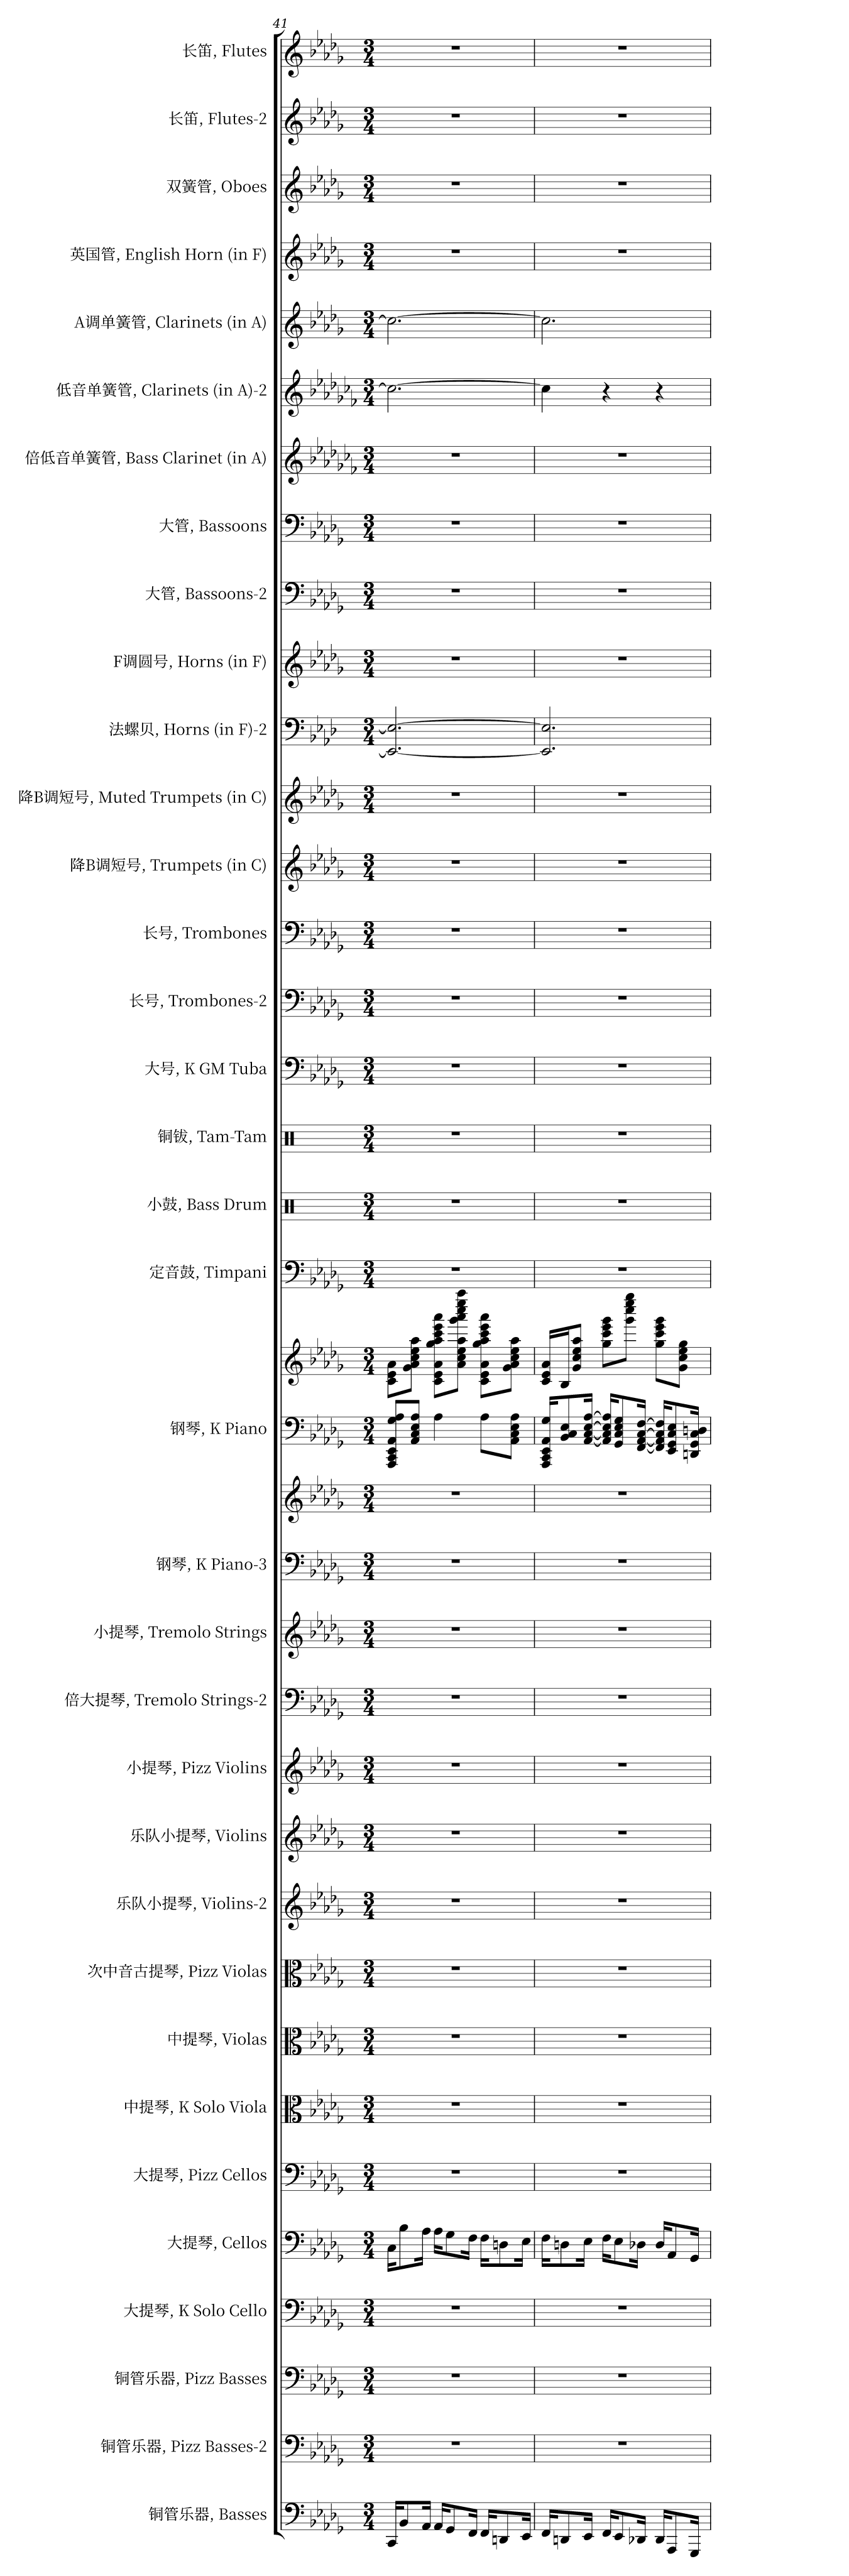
**kern	**kern	**kern	**kern	**kern	**kern	**kern	**kern	**kern	**kern	**kern	**kern	**kern	**kern	**kern	**kern	**kern	**kern	**kern	**kern	**kern	**kern	**kern	**kern	**kern	**kern	**kern	**kern	**kern	**kern	**kern	**kern	**kern	**kern	**kern	**kern	**kern
*part35	*part34	*part33	*part32	*part31	*part30	*part29	*part28	*part27	*part26	*part25	*part24	*part23	*part22	*part21	*part21	*part20	*part20	*part19	*part18	*part17	*part16	*part15	*part14	*part13	*part12	*part11	*part10	*part9	*part8	*part7	*part6	*part5	*part4	*part3	*part2	*part1
*staff37	*staff36	*staff35	*staff34	*staff33	*staff32	*staff31	*staff30	*staff29	*staff28	*staff27	*staff26	*staff25	*staff24	*staff23	*staff22	*staff21	*staff20	*staff19	*staff18	*staff17	*staff16	*staff15	*staff14	*staff13	*staff12	*staff11	*staff10	*staff9	*staff8	*staff7	*staff6	*staff5	*staff4	*staff3	*staff2	*staff1
*I"铜管乐器, Basses	*I"铜管乐器, Pizz Basses-2	*I"铜管乐器, Pizz Basses	*I"大提琴, K Solo Cello	*I"大提琴, Cellos	*I"大提琴, Pizz Cellos	*I"中提琴, K Solo Viola	*I"中提琴, Violas	*I"次中音古提琴, Pizz Violas	*I"乐队小提琴, Violins-2	*I"乐队小提琴, Violins	*I"小提琴, Pizz Violins	*I"倍大提琴, Tremolo Strings-2	*I"小提琴, Tremolo Strings	*I"钢琴, K Piano-3	*	*I"钢琴, K Piano	*	*I"定音鼓, Timpani	*I"小鼓, Bass Drum	*I"铜钹, Tam-Tam	*I"大号, K GM Tuba	*I"长号, Trombones-2	*I"长号, Trombones	*I"降B调短号, Trumpets (in C)	*I"降B调短号, Muted Trumpets (in C)	*I"法螺贝, Horns (in F)-2	*I"F调圆号, Horns (in F)	*I"大管, Bassoons-2	*I"大管, Bassoons	*I"倍低音单簧管, Bass Clarinet (in A)	*I"低音单簧管, Clarinets (in A)-2	*I"A调单簧管, Clarinets (in A)	*I"英国管, English Horn (in F)	*I"双簧管, Oboes	*I"长笛, Flutes-2	*I"长笛, Flutes
*	*	*	*	*	*	*I'Vla.	*I'Vla.	*	*I'Vlns.	*I'Vlns.	*I'Vln.	*	*	*I'Pno.	*	*I'Pno.	*	*I'Timp.	*	*	*I'Tba.	*I'Tbn.	*I'Tbn.	*	*	*I'Hor.	*I'F Hn.	*I'Bsn.	*I'Bsn.	*	*	*I'A Cl.	*I'E. Hn.	*I'Ob.	*I'Fl.	*I'Fl.
*clefF4	*clefF4	*clefF4	*clefF4	*clefF4	*clefF4	*clefC3	*clefC3	*clefC3	*clefG2	*clefG2	*clefG2	*clefF4	*clefG2	*clefF4	*clefG2	*clefF4	*clefG2	*clefF4	*clefX	*clefX	*clefF4	*clefF4	*clefF4	*clefG2	*clefG2	*clefF4	*clefG2	*clefF4	*clefF4	*clefG2	*clefG2	*clefG2	*clefG2	*clefG2	*clefG2	*clefG2
*	*	*	*	*	*	*	*	*	*	*	*	*ITrd7c12	*	*	*	*	*	*	*	*	*	*	*	*ITrd1c2	*ITrd1c2	*ITrd4c7	*ITrd4c7	*	*	*ITrd15c26	*ITrd8c14	*ITrd2c3	*ITrd4c7	*	*	*
*k[b-e-a-d-g-]	*k[b-e-a-d-g-]	*k[b-e-a-d-g-]	*k[b-e-a-d-g-]	*k[b-e-a-d-g-]	*k[b-e-a-d-g-]	*k[b-e-a-d-g-]	*k[b-e-a-d-g-]	*k[b-e-a-d-g-]	*k[b-e-a-d-g-]	*k[b-e-a-d-g-]	*k[b-e-a-d-g-]	*k[b-e-a-d-g-]	*k[b-e-a-d-g-]	*k[b-e-a-d-g-]	*k[b-e-a-d-g-]	*k[b-e-a-d-g-]	*k[b-e-a-d-g-]	*k[b-e-a-d-g-]	*k[]	*k[]	*k[b-e-a-d-g-]	*k[b-e-a-d-g-]	*k[b-e-a-d-g-]	*k[b-e-a-d-g-c-f-]	*k[b-e-a-d-g-c-f-]	*k[b-e-a-d-g-]	*k[b-e-a-d-g-c-]	*k[b-e-a-d-g-]	*k[b-e-a-d-g-]	*k[b-e-a-d-g-c-f-]	*k[b-e-a-d-g-c-f-]	*k[b-e-]	*k[b-e-a-d-g-c-]	*k[b-e-a-d-g-]	*k[b-e-a-d-g-]	*k[b-e-a-d-g-]
*M3/4	*M3/4	*M3/4	*M3/4	*M3/4	*M3/4	*M3/4	*M3/4	*M3/4	*M3/4	*M3/4	*M3/4	*M3/4	*M3/4	*M3/4	*M3/4	*M3/4	*M3/4	*M3/4	*M3/4	*M3/4	*M3/4	*M3/4	*M3/4	*M3/4	*M3/4	*M3/4	*M3/4	*M3/4	*M3/4	*M3/4	*M3/4	*M3/4	*M3/4	*M3/4	*M3/4	*M3/4
=41	=41	=41	=41	=41	=41	=41	=41	=41	=41	=41	=41	=41	=41	=41	=41	=41	=41	=41	=41	=41	=41	=41	=41	=41	=41	=41	=41	=41	=41	=41	=41	=41	=41	=41	=41	=41
16CC/KL	2.r	2.r	2.r	16C\KL	2.r	2.r	2.r	2.r	2.r	2.r	2.r	2.r	2.r	2.r	2.r	8AAA-/ 8CC/ 8EE-/ 8AA-/ 8G-/ 8A-/L	8c\ 8e-\ 8a-\L	2.r	2.r	2.r	2.r	2.r	2.r	2.r	2.r	2.AAA-/_ 2.AA-/_	2.r	2.r	2.r	2.r	2.c\_	2.a-\_	2.r	2.r	2.r	2.r
8BB-/	.	.	.	8B-\	.	.	.	.	.	.	.	.	.	.	.	.	.	.	.	.	.	.	.	.	.	.	.	.	.	.	.	.	.	.	.	.
.	.	.	.	.	.	.	.	.	.	.	.	.	.	.	.	8AA-/ 8C/ 8E-/ 8A-/J	8g-\ 8a-\ 8cc\ 8ee-\ 8aa-\J	.	.	.	.	.	.	.	.	.	.	.	.	.	.	.	.	.	.	.
16AA-/Jk	.	.	.	16A-\Jk	.	.	.	.	.	.	.	.	.	.	.	.	.	.	.	.	.	.	.	.	.	.	.	.	.	.	.	.	.	.	.	.
16AA-/KL	.	.	.	16A-\KL	.	.	.	.	.	.	.	.	.	.	.	4A-\	8c\ 8e-\ 8a-\ 8gg-\ 8aa-\ 8ccc\ 8eee-\ 8aaa-\L	.	.	.	.	.	.	.	.	.	.	.	.	.	.	.	.	.	.	.
8GG-/	.	.	.	8G-\	.	.	.	.	.	.	.	.	.	.	.	.	.	.	.	.	.	.	.	.	.	.	.	.	.	.	.	.	.	.	.	.
.	.	.	.	.	.	.	.	.	.	.	.	.	.	.	.	.	8a-\ 8cc\ 8ee-\ 8aa-\ 8ggg-\ 8aaa-\ 8cccc\ 8eeee-\ 8aaaa-\J	.	.	.	.	.	.	.	.	.	.	.	.	.	.	.	.	.	.	.
16FF/Jk	.	.	.	16F\Jk	.	.	.	.	.	.	.	.	.	.	.	.	.	.	.	.	.	.	.	.	.	.	.	.	.	.	.	.	.	.	.	.
16FF/KL	.	.	.	16F\KL	.	.	.	.	.	.	.	.	.	.	.	8A-\L	8c\ 8e-\ 8a-\ 8gg-\ 8aa-\ 8ccc\ 8eee-\ 8aaa-\L	.	.	.	.	.	.	.	.	.	.	.	.	.	.	.	.	.	.	.
8DDn/	.	.	.	8Dn\	.	.	.	.	.	.	.	.	.	.	.	.	.	.	.	.	.	.	.	.	.	.	.	.	.	.	.	.	.	.	.	.
.	.	.	.	.	.	.	.	.	.	.	.	.	.	.	.	8AA-\ 8C\ 8E-\ 8A-\J	8g-\ 8a-\ 8cc\ 8ee-\ 8aa-\J	.	.	.	.	.	.	.	.	.	.	.	.	.	.	.	.	.	.	.
16EE-/Jk	.	.	.	16E-\Jk	.	.	.	.	.	.	.	.	.	.	.	.	.	.	.	.	.	.	.	.	.	.	.	.	.	.	.	.	.	.	.	.
!!LO:PB:g=z
=42	=42	=42	=42	=42	=42	=42	=42	=42	=42	=42	=42	=42	=42	=42	=42	=42	=42	=42	=42	=42	=42	=42	=42	=42	=42	=42	=42	=42	=42	=42	=42	=42	=42	=42	=42	=42
16FF/KL	2.r	2.r	2.r	16F\KL	2.r	2.r	2.r	2.r	2.r	2.r	2.r	2.r	2.r	2.r	2.r	16AAA-/ 16CC/ 16EE-/ 16AA-/ 16G-/KL	16c/ 16e-/ 16a-/LL	2.r	2.r	2.r	2.r	2.r	2.r	2.r	2.r	2.AAA-/] 2.AA-/]	2.r	2.r	2.r	2.r	4c\]	2.a-\]	2.r	2.r	2.r	2.r
8DDn/	.	.	.	8Dn\	.	.	.	.	.	.	.	.	.	.	.	8BB-/ 8C/ 8E-/	16B-/J	.	.	.	.	.	.	.	.	.	.	.	.	.	.	.	.	.	.	.
.	.	.	.	.	.	.	.	.	.	.	.	.	.	.	.	.	8g-/ 8cc/ 8ee-/ 8aa-/J	.	.	.	.	.	.	.	.	.	.	.	.	.	.	.	.	.	.	.
16EE-/Jk	.	.	.	16E-\Jk	.	.	.	.	.	.	.	.	.	.	.	[16AA-/ [16C/ [16E-/ [16A-/Jk	.	.	.	.	.	.	.	.	.	.	.	.	.	.	.	.	.	.	.	.
16FF/KL	.	.	.	16F\KL	.	.	.	.	.	.	.	.	.	.	.	16AA-/] 16C/] 16E-/] 16A-/]KL	8gg-\ 8ccc\ 8eee-\ 8ggg-\L	.	.	.	.	.	.	.	.	.	.	.	.	.	4r	.	.	.	.	.
8EE-/	.	.	.	8E-\	.	.	.	.	.	.	.	.	.	.	.	8GG-/ 8C/ 8E-/ 8G-/	.	.	.	.	.	.	.	.	.	.	.	.	.	.	.	.	.	.	.	.
.	.	.	.	.	.	.	.	.	.	.	.	.	.	.	.	.	8ggg-\ 8cccc\ 8eeee-\ 8gggg-\J	.	.	.	.	.	.	.	.	.	.	.	.	.	.	.	.	.	.	.
16DD-X/Jk	.	.	.	16D-X\Jk	.	.	.	.	.	.	.	.	.	.	.	[16FF/ [16AA-/ [16C/ [16F/Jk	.	.	.	.	.	.	.	.	.	.	.	.	.	.	.	.	.	.	.	.
16DD-/KL	.	.	.	16D-/KL	.	.	.	.	.	.	.	.	.	.	.	16FF/] 16AA-/] 16C/] 16F/]KL	8gg-\ 8ccc\ 8eee-\ 8ggg-\L	.	.	.	.	.	.	.	.	.	.	.	.	.	4r	.	.	.	.	.
8AAA-/	.	.	.	8AA-/	.	.	.	.	.	.	.	.	.	.	.	8EE-/ 8GG-/ 8C/ 8E-/	.	.	.	.	.	.	.	.	.	.	.	.	.	.	.	.	.	.	.	.
.	.	.	.	.	.	.	.	.	.	.	.	.	.	.	.	.	8g-\ 8cc\ 8ee-\ 8gg-\J	.	.	.	.	.	.	.	.	.	.	.	.	.	.	.	.	.	.	.
16GGG-/Jk	.	.	.	16GG-/Jk	.	.	.	.	.	.	.	.	.	.	.	16DDn/ 16GG-/ 16C/ 16Dn/Jk	.	.	.	.	.	.	.	.	.	.	.	.	.	.	.	.	.	.	.	.
=	=	=	=	=	=	=	=	=	=	=	=	=	=	=	=	=	=	=	=	=	=	=	=	=	=	=	=	=	=	=	=	=	=	=	=	=
*-	*-	*-	*-	*-	*-	*-	*-	*-	*-	*-	*-	*-	*-	*-	*-	*-	*-	*-	*-	*-	*-	*-	*-	*-	*-	*-	*-	*-	*-	*-	*-	*-	*-	*-	*-	*-
